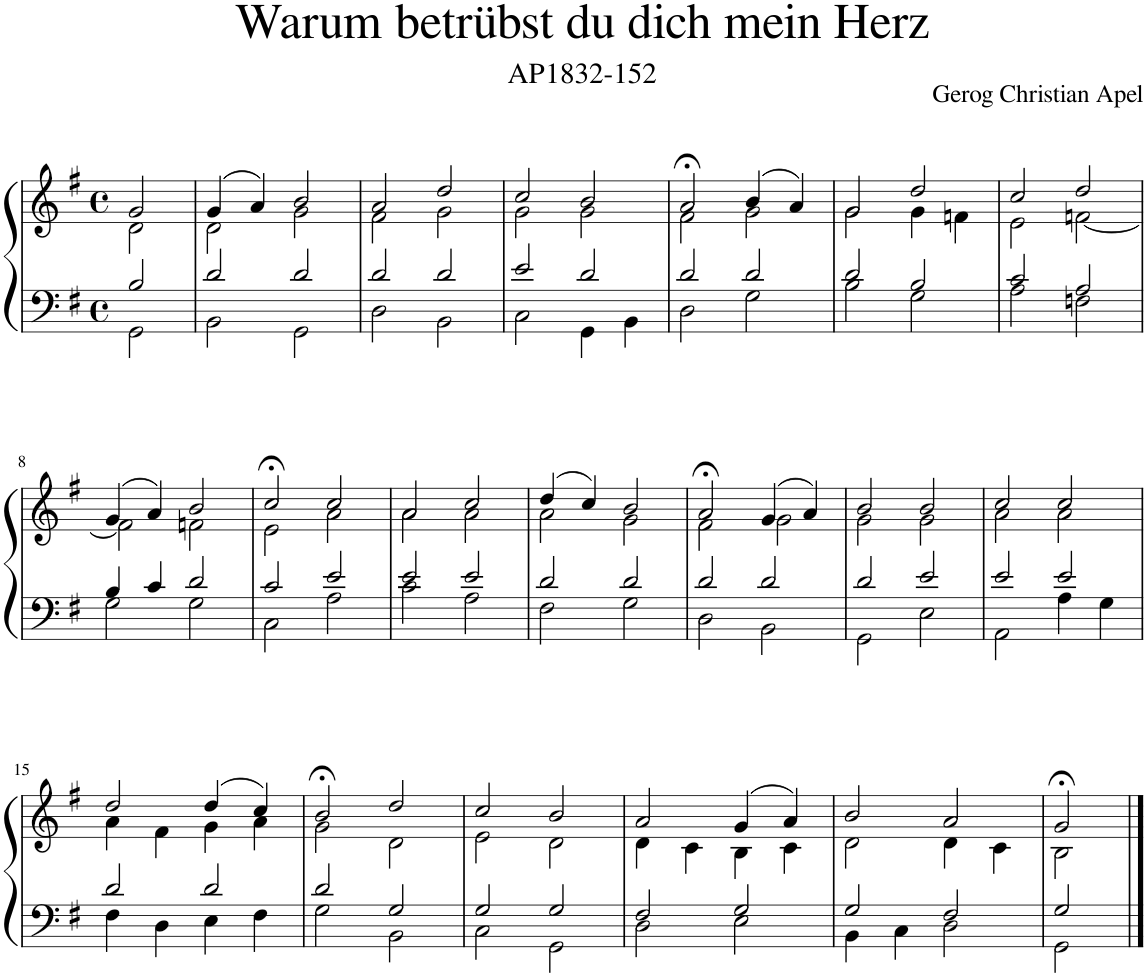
**kern	**kern
*part1	*part1
*staff2	*staff1
*I"Piano	*
*I'Pno.	*
*clefF4	*clefG2
*k[f#]	*k[f#]
*M4/4	*M4/4
*met(c)	*met(c)
=1	=1
*^	*^
2B/	2GG\	2g/	2d\
=2	=2	=2	=2
2d/	2BB\	(4g/	2d\
.	.	4a/)	.
2d/	2GG\	2b/	2g\
=3	=3	=3	=3
2d/	2D\	2a/	2f#\
2d/	2BB\	2dd/	2g\
=4	=4	=4	=4
2e/	2C\	2cc/	2g\
2d/	4GG\	2b/	2g\
.	4BB\	.	.
=5	=5	=5	=5
2d/	2D\	2a;</	2f#\
2d/	2G\	(4b/	2g\
.	.	4a/)	.
=6	=6	=6	=6
2d/	2B\	2g/	2g\
2B/	2G\	2dd/	4g\
.	.	.	4fn\
=7	=7	=7	=7
2c/	2A\	2cc/	2e\
2A/	2Fn\	2dd/	[2fn\
!!LO:LB:g=z	!!
=8	=8	=8	=8
4B/	2G\	(4g/	2f\]
4c/	.	4a/)	.
2d/	2G\	2b/	2fn\
=9	=9	=9	=9
2c/	2C\	2cc;</	2e\
2e/	2A\	2cc/	2a\
=10	=10	=10	=10
2e/	2c\	2a/	2a\
2e/	2A\	2cc/	2a\
=11	=11	=11	=11
2d/	2F#\	(4dd/	2a\
.	.	4cc/)	.
2d/	2G\	2b/	2g\
=12	=12	=12	=12
2d/	2D\	2a;</	2f#\
2d/	2BB\	(4g/	2g\
.	.	4a/)	.
=13	=13	=13	=13
2d/	2GG\	2b/	2g\
2e/	2E\	2b/	2g\
=14	=14	=14	=14
2e/	2AA\	2cc/	2a\
2e/	4A\	2cc/	2a\
.	4G\	.	.
!!LO:LB:g=z	!!
=15	=15	=15	=15
2d/	4F#\	2dd/	4a\
.	4D\	.	4f#\
2d/	4E\	(4dd/	4g\
.	4F#\	4cc/)	4a\
=16	=16	=16	=16
2d/	2G\	2b;</	2g\
2G/	2BB\	2dd/	2d\
=17	=17	=17	=17
2G/	2C\	2cc/	2e\
2G/	2GG\	2b/	2d\
=18	=18	=18	=18
2F#/	2D\	2a/	4d\
.	.	.	4c\
2G/	2E\	(4g/	4B\
.	.	4a/)	4c\
=19	=19	=19	=19
2G/	4BB\	2b/	2d\
.	4C\	.	.
2F#/	2D\	2a/	4d\
.	.	.	4c\
=20	=20	=20	=20
2G/	2GG\	2g;</	2B\
*v	*v	*	*
*	*v	*v
==	==
*-	*-
